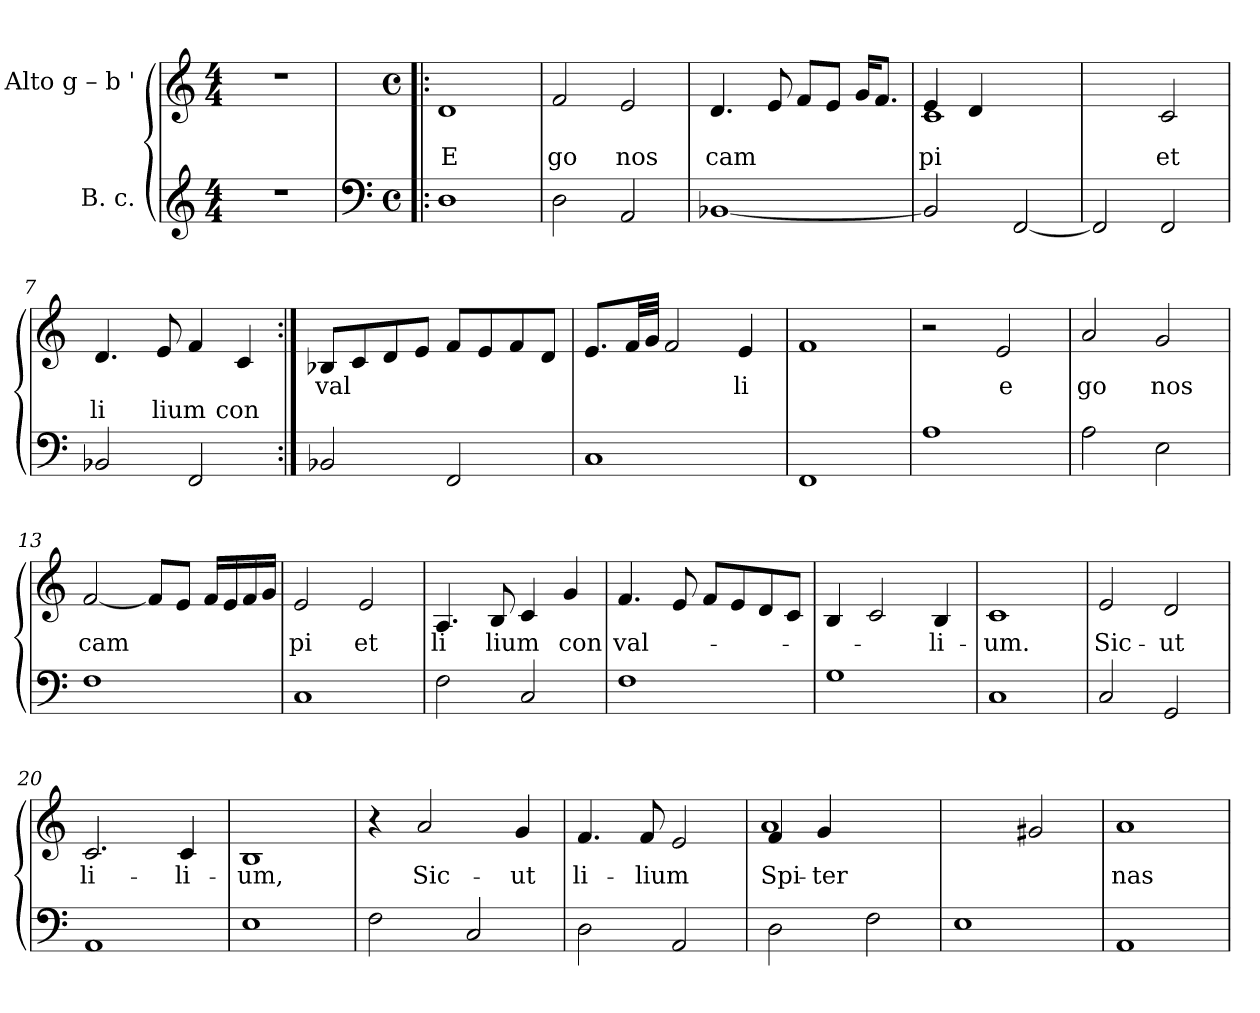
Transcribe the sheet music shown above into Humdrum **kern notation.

**kern	**kern	**text	**text
*part2	*part1	*part1	*part1
*staff2	*staff1	*staff1	*staff1
*I"B. c.	*I"Alto g – b '	*	*
*clefG2	*clefG2	*	*
*k[]	*k[]	*	*
*C:	*C:	*	*
*M4/4	*M4/4	*	*
=1	=1	=1	=1
1r	1r	.	.
=2!|:	=2!|:	=2!|:	=2!|:
*clefF4	*	*	*
*M4/4	*M4/4	*	*
*met(c)	*met(c)	*	*
!	!	!	!LO:LY:b
1D	1d	.	E
=3	=3	=3	=3
!	!	!	!LO:LY:b
2D\	2f/	.	go
!	!	!	!LO:LY:b
2AA/	2e/	.	nos
=4	=4	=4	=4
!	!	!	!LO:LY:b
[<1BB-X	4.d/	.	cam
.	8e/	.	.
.	8f/L	.	.
.	8e/J	.	.
.	16g/KL	.	.
.	8.f/J	.	.
=5	=5	=5	=5
*	*^	*	*
!	!	!	!	!LO:LY:b
2BB-/]	4e/	1c	.	pi
.	4d/	.	.	.
[<2FF/	2ryy	.	.	.
*	*v	*v	*	*
=6	=6	=6	=6
2FF/]	2ryy	.	.
!	!	!	!LO:LY:b
2FF/	2c/	.	et
=7	=7	=7	=7
!	!	!	!LO:LY:b
2BB-X/	4.d/	.	li
!	!	!	!LO:LY:b
.	8e/	.	lium
2FF/	4f/	.	.
!	!	!	!LO:LY:b
.	4c/	.	con
!!LO:LB:g=z
=8:|!	=8:|!	=8:|!	=8:|!
!	!	!LO:LY:b	!
2BB-X/	8B-X/L	val	.
.	8c/	.	.
.	8d/	.	.
.	8e/J	.	.
2FF/	8f/L	.	.
.	8e/	.	.
.	8f/	.	.
.	8d/J	.	.
=9	=9	=9	=9
1C	8.e/L	.	.
.	32f/LL	.	.
.	32g/JJJ	.	.
.	2f/	.	.
!	!	!LO:LY:b	!
.	4e/	li	.
=10	=10	=10	=10
1FF	1f	.	.
=11	=11	=11	=11
1A	2r	.	.
!	!	!LO:LY:b	!
.	2e/	e	.
=12	=12	=12	=12
!	!	!LO:LY:b	!
2A\	2a/	go	.
!	!	!LO:LY:b	!
2E\	2g/	nos	.
=13	=13	=13	=13
!	!	!LO:LY:b	!
1F	[<2f/	cam	.
.	8f/L]	.	.
.	8e/J	.	.
.	16f/LL	.	.
.	16e/	.	.
.	16f/	.	.
.	16g/JJ	.	.
=14	=14	=14	=14
!	!	!LO:LY:b	!
1C	2e/	pi	.
!	!	!LO:LY:b	!
.	2e/	et	.
=15	=15	=15	=15
!	!	!LO:LY:b	!
2F\	4.A/	li	.
!	!	!LO:LY:b	!
.	8B/	lium	.
2C/	4c/	.	.
!	!	!LO:LY:b	!
.	4g/	con	.
!!LO:LB:g=z
=16	=16	=16	=16
!	!	!LO:LY:b	!
1F	4.f/	val-	.
.	8e/	.	.
.	8f/L	.	.
.	8e/	.	.
.	8d/	.	.
.	8c/J	.	.
=17	=17	=17	=17
1G	4B/	.	.
.	2c/	.	.
!	!	!LO:LY:b	!
.	4B/	-li-	.
=18	=18	=18	=18
!	!	!LO:LY:b	!
1C	1c	-um.	.
=19	=19	=19	=19
!	!	!LO:LY:b	!
2C/	2e/	Sic-	.
!	!	!LO:LY:b	!
2GG/	2d/	-ut	.
=20	=20	=20	=20
!	!	!LO:LY:b	!
1AA	2.c/	li-	.
!	!	!LO:LY:b	!
.	4c/	-li-	.
=21	=21	=21	=21
!	!	!LO:LY:b	!
1E	1B	-um,	.
=22	=22	=22	=22
2F\	4r	.	.
!	!	!LO:LY:b	!
.	2a/	Sic-	.
2C/	.	.	.
!	!	!LO:LY:b	!
.	4g/	-ut	.
=23	=23	=23	=23
!	!	!LO:LY:b	!
2D\	4.f/	li-	.
!	!	!LO:LY:b	!
.	8f/	-lium	.
2AA/	2e/	.	.
=24	=24	=24	=24
!	!	!LO:LY:b	!
*	*^	*	*
!	!	!	!LO:LY:b	!
2D\	4f/	1a	Spi-	.
!	!	!	!LO:LY:b	!
.	4g/	.	-ter	.
2F\	2ryy	.	.	.
*	*v	*v	*	*
=25	=25	=25	=25
1E	2ryy	.	.
.	2g#X/	.	.
!!LO:LB:g=z
=26	=26	=26	=26
!	!	!LO:LY:b	!
1AA	1a	-nas	.
=	=	=	=
*-	*-	*-	*-
